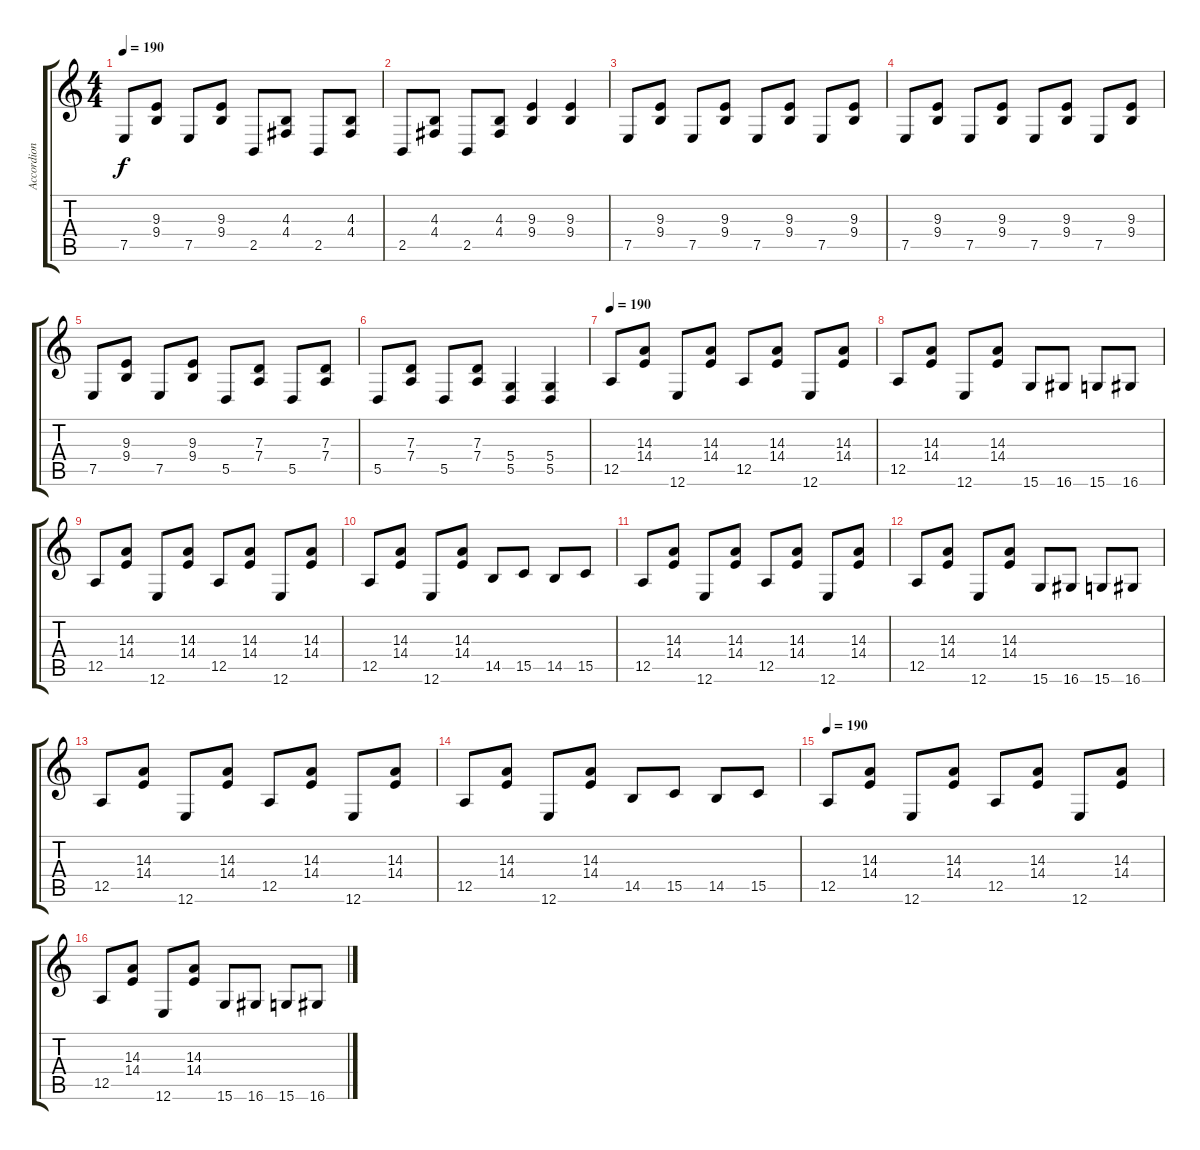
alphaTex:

\track ("Accordion" "Accordion") {instrument accordion}
\staff {score tabs}
\tuning (E4 B3 G3 D3 A2 E2) {hide}
\ts (4 4)
\tempo 190
\clef g2
\ks c
7.5.8{dy f} (9.3 9.4).8 7.5.8 (9.3 9.4).8 2.5.8 (4.3 4.4).8 2.5.8 (4.3 4.4).8 |
2.5.8 (4.3 4.4).8 2.5.8 (4.3 4.4).8 (9.3 9.4).4 (9.3 9.4).4 |
7.5.8 (9.3 9.4).8 7.5.8 (9.3 9.4).8 7.5.8 (9.3 9.4).8 7.5.8 (9.3 9.4).8 |
7.5.8 (9.3 9.4).8 7.5.8 (9.3 9.4).8 7.5.8 (9.3 9.4).8 7.5.8 (9.3 9.4).8 |
7.5.8 (9.3 9.4).8 7.5.8 (9.3 9.4).8 5.5.8 (7.3 7.4).8 5.5.8 (7.3 7.4).8 |
5.5.8 (7.3 7.4).8 5.5.8 (7.3 7.4).8 (5.4 5.5).4 (5.4 5.5).4 |
\tempo 190
12.5.8 (14.3 14.4).8 12.6.8 (14.3 14.4).8 12.5.8 (14.3 14.4).8 12.6.8 (14.3 14.4).8 |
12.5.8 (14.3 14.4).8 12.6.8 (14.3 14.4).8 15.6.8 16.6.8 15.6.8 16.6.8 |
12.5.8 (14.3 14.4).8 12.6.8 (14.3 14.4).8 12.5.8 (14.3 14.4).8 12.6.8 (14.3 14.4).8 |
12.5.8 (14.3 14.4).8 12.6.8 (14.3 14.4).8 14.5.8 15.5.8 14.5.8 15.5.8 |
12.5.8 (14.3 14.4).8 12.6.8 (14.3 14.4).8 12.5.8 (14.3 14.4).8 12.6.8 (14.3 14.4).8 |
12.5.8 (14.3 14.4).8 12.6.8 (14.3 14.4).8 15.6.8 16.6.8 15.6.8 16.6.8 |
12.5.8 (14.3 14.4).8 12.6.8 (14.3 14.4).8 12.5.8 (14.3 14.4).8 12.6.8 (14.3 14.4).8 |
12.5.8 (14.3 14.4).8 12.6.8 (14.3 14.4).8 14.5.8 15.5.8 14.5.8 15.5.8 |
\tempo 190
12.5.8 (14.3 14.4).8 12.6.8 (14.3 14.4).8 12.5.8 (14.3 14.4).8 12.6.8 (14.3 14.4).8 |
12.5.8 (14.3 14.4).8 12.6.8 (14.3 14.4).8 15.6.8 16.6.8 15.6.8 16.6.8
